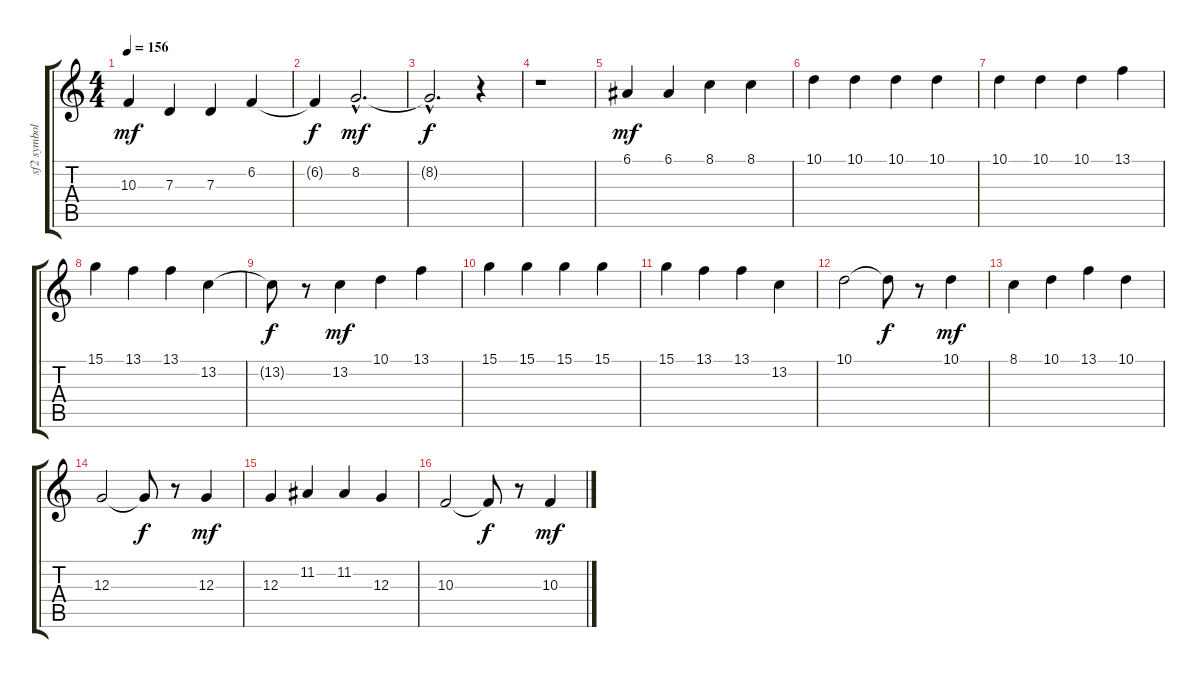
\track ("sf2 symbol" "sf2 symbol") {instrument piccolo}
\staff {score tabs}
\tuning (E4 B3 G3 D3 A2 E2) {hide}
\ts (4 4)
\tempo 156
\clef g2
\ks c
10.3.4{dy mf} 7.3.4 7.3.4 6.2.4 |
6.2{t}.4{dy f} 8.2{hac}.2{d dy mf} |
8.2{hac t}.2{d dy f} r.4 |
r.1 |
6.1.4{dy mf} 6.1.4 8.1.4 8.1.4 |
10.1.4 10.1.4 10.1.4 10.1.4 |
10.1.4 10.1.4 10.1.4 13.1.4 |
15.1.4 13.1.4 13.1.4 13.2.4 |
13.2{t}.8{dy f} r.8 13.2.4{dy mf} 10.1.4 13.1.4 |
15.1.4 15.1.4 15.1.4 15.1.4 |
15.1.4 13.1.4 13.1.4 13.2.4 |
10.1.2 10.1{t}.8{dy f} r.8 10.1.4{dy mf} |
8.1.4 10.1.4 13.1.4 10.1.4 |
12.3.2 12.3{t}.8{dy f} r.8 12.3.4{dy mf} |
12.3.4 11.2.4 11.2.4 12.3.4 |
10.3.2 10.3{t}.8{dy f} r.8 10.3.4{dy mf}
